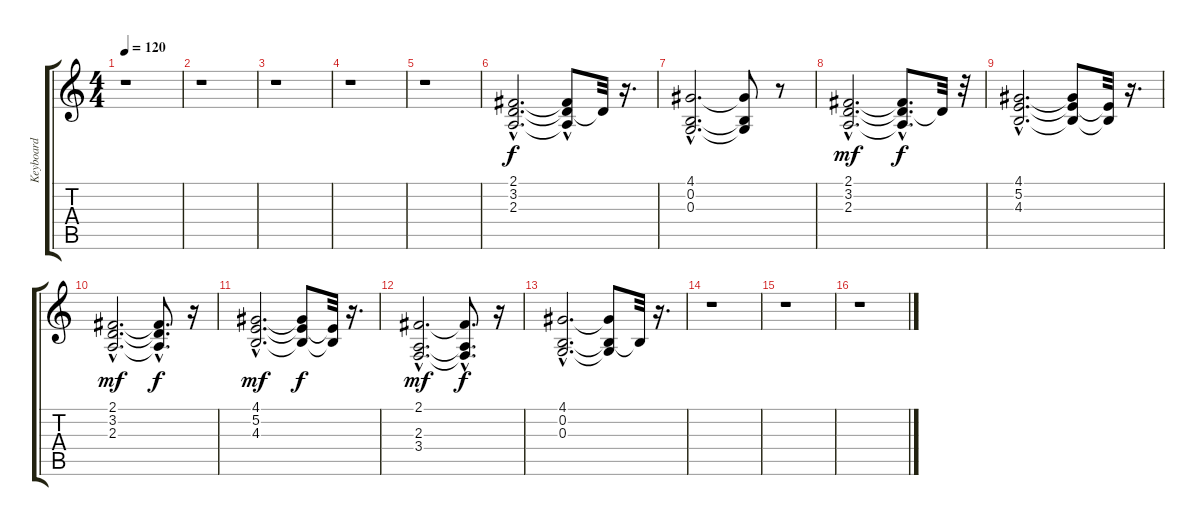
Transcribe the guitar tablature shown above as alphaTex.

\track ("Keyboard" "Keyboard") {instrument electricpiano2}
\staff {score tabs}
\tuning (E4 B3 G3 D3 A2 E2) {hide}
\ts (4 4)
\tempo 120
\clef g2
\ks c
r.1{dy f instrument electricpiano2} |
r.1 |
r.1 |
r.1 |
r.1 |
(2.1{hac} 3.2{hac} 2.3{hac}).2{d} (2.1{hac t} 3.2{t} 2.3{t}).8 3.2{t}.32 r.16{d} |
(4.1{hac} 0.2{hac} 0.3{hac}).2{d} (4.1{t} 0.2{t} 0.3{t}).8 r.8 |
(2.1{hac} 3.2{hac} 2.3{hac}).2{d dy mf} (2.1{t} 3.2{hac t} 2.3{t}).8{d dy f} 3.2{t}.32 r.32 |
(4.1{hac} 5.2{hac} 4.3{hac}).2{d} (4.1{t} 5.2{t} 4.3{t}).8 (5.2{t} 4.3{t}).32 r.16{d} |
(2.1{hac} 3.2{hac} 2.3{hac}).2{d dy mf} (2.1{t} 3.2{hac t} 2.3{t}).8{d dy f} r.16 |
(4.1{hac} 5.2{hac} 4.3{hac}).2{d dy mf} (4.1{t} 5.2{t} 4.3{t}).8{dy f} (5.2{t} 4.3{t}).32 r.16{d} |
(2.1{hac} 2.3{hac} 3.4{hac}).2{d dy mf} (2.1{t} 2.3{t} 3.4{hac t}).8{d dy f} r.16 |
(4.1{hac} 0.2{hac} 0.3{hac}).2{d} (4.1{t} 0.2{t} 0.3{t}).8 0.2{t}.32 r.16{d} |
r.1 |
r.1 |
r.1
